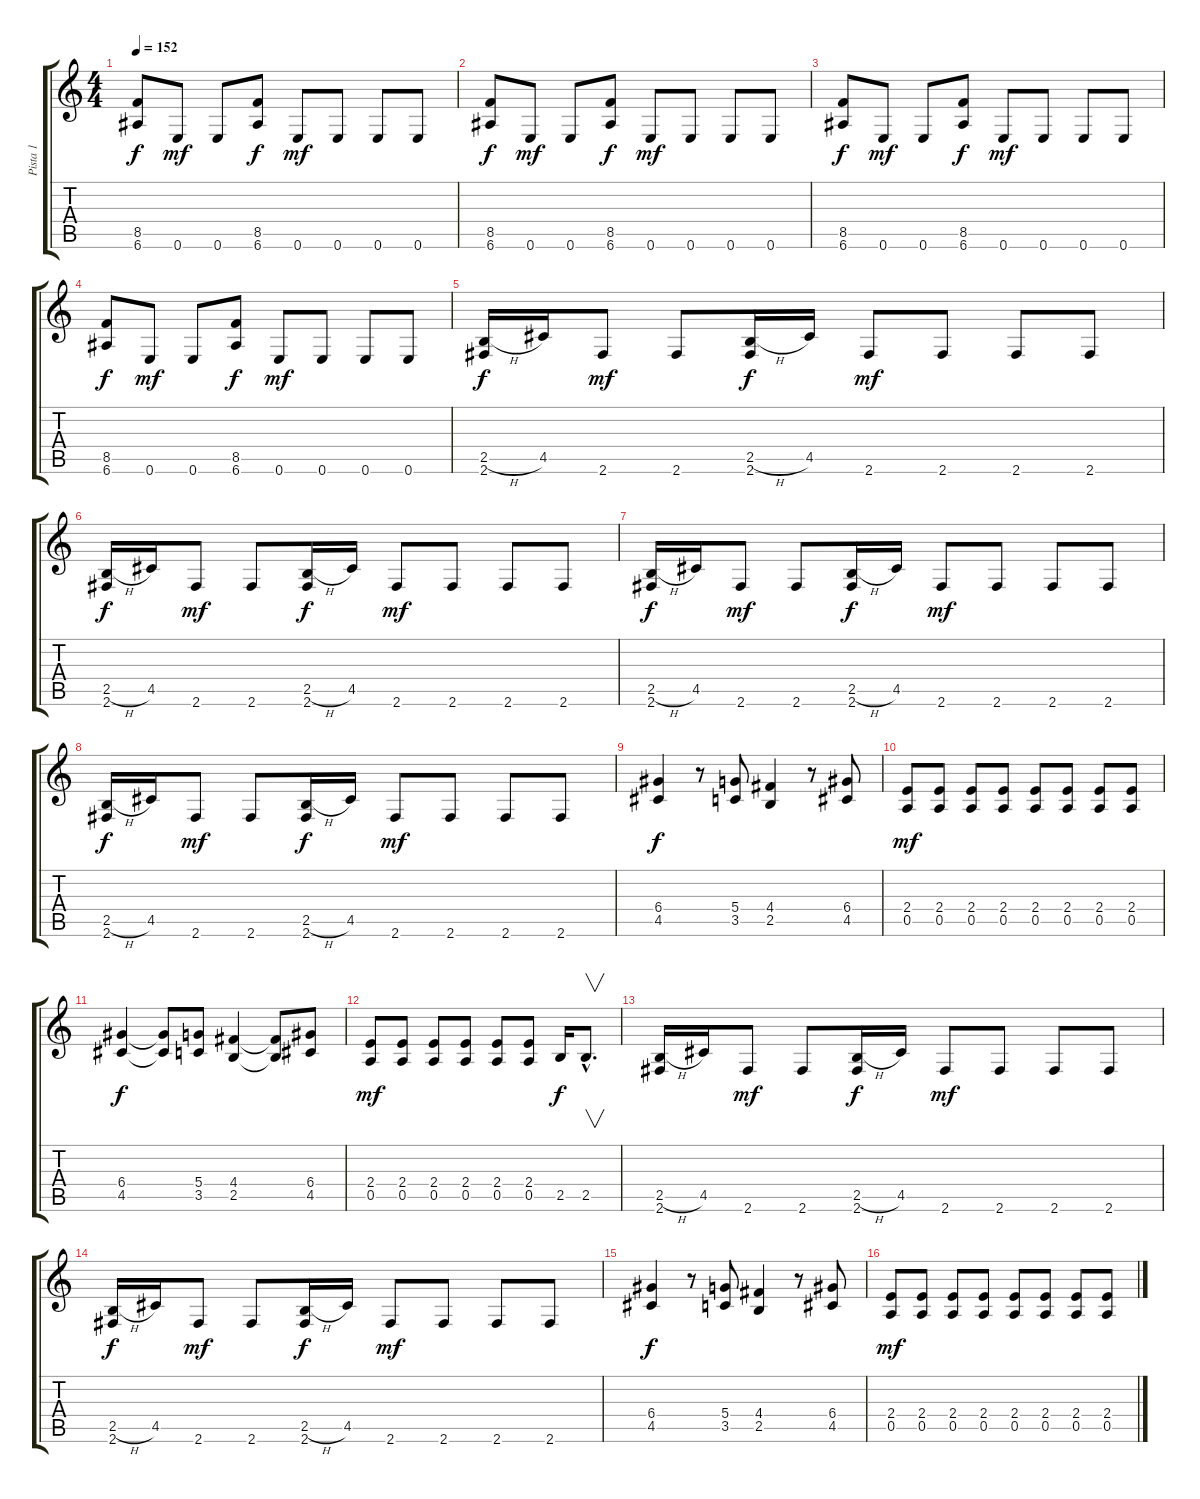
\track ("Pista 1" "Pista 1") {instrument overdrivenguitar}
\staff {score tabs}
\tuning (E4 B3 G3 D3 A2 E2) {hide}
\ts (4 4)
\tempo 152
\clef g2
\ks c
(8.5 6.6).8{dy f} 0.6.8{dy mf} 0.6.8 (8.5 6.6).8{dy f} 0.6.8{dy mf} 0.6.8 0.6.8 0.6.8 |
(8.5 6.6).8{dy f} 0.6.8{dy mf} 0.6.8 (8.5 6.6).8{dy f} 0.6.8{dy mf} 0.6.8 0.6.8 0.6.8 |
(8.5 6.6).8{dy f} 0.6.8{dy mf} 0.6.8 (8.5 6.6).8{dy f} 0.6.8{dy mf} 0.6.8 0.6.8 0.6.8 |
(8.5 6.6).8{dy f} 0.6.8{dy mf} 0.6.8 (8.5 6.6).8{dy f} 0.6.8{dy mf} 0.6.8 0.6.8 0.6.8 |
(2.5{h} 2.6).16{dy f} 4.5.16 2.6.8{dy mf} 2.6.8 (2.5{h} 2.6).16{dy f} 4.5.16 2.6.8{dy mf} 2.6.8 2.6.8 2.6.8 |
(2.5{h} 2.6).16{dy f} 4.5.16 2.6.8{dy mf} 2.6.8 (2.5{h} 2.6).16{dy f} 4.5.16 2.6.8{dy mf} 2.6.8 2.6.8 2.6.8 |
(2.5{h} 2.6).16{dy f} 4.5.16 2.6.8{dy mf} 2.6.8 (2.5{h} 2.6).16{dy f} 4.5.16 2.6.8{dy mf} 2.6.8 2.6.8 2.6.8 |
(2.5{h} 2.6).16{dy f} 4.5.16 2.6.8{dy mf} 2.6.8 (2.5{h} 2.6).16{dy f} 4.5.16 2.6.8{dy mf} 2.6.8 2.6.8 2.6.8 |
(6.4 4.5).4{dy f} r.8 (5.4 3.5).8 (4.4 2.5).4 r.8 (6.4 4.5).8 |
(2.4 0.5).8{dy mf} (2.4 0.5).8 (2.4 0.5).8 (2.4 0.5).8 (2.4 0.5).8 (2.4 0.5).8 (2.4 0.5).8 (2.4 0.5).8 |
(6.4 4.5).4{dy f} (6.4{t} 4.5{t}).8 (5.4 3.5).8 (4.4 2.5).4 (4.4{t} 2.5{t}).8 (6.4 4.5).8 |
(2.4 0.5).8{dy mf} (2.4 0.5).8 (2.4 0.5).8 (2.4 0.5).8 (2.4 0.5).8 (2.4 0.5).8 2.5.16{dy f} 2.5{hac}.8{v d} |
(2.5{h} 2.6).16 4.5.16 2.6.8{dy mf} 2.6.8 (2.5{h} 2.6).16{dy f} 4.5.16 2.6.8{dy mf} 2.6.8 2.6.8 2.6.8 |
(2.5{h} 2.6).16{dy f} 4.5.16 2.6.8{dy mf} 2.6.8 (2.5{h} 2.6).16{dy f} 4.5.16 2.6.8{dy mf} 2.6.8 2.6.8 2.6.8 |
(6.4 4.5).4{dy f} r.8 (5.4 3.5).8 (4.4 2.5).4 r.8 (6.4 4.5).8 |
(2.4 0.5).8{dy mf} (2.4 0.5).8 (2.4 0.5).8 (2.4 0.5).8 (2.4 0.5).8 (2.4 0.5).8 (2.4 0.5).8 (2.4 0.5).8
